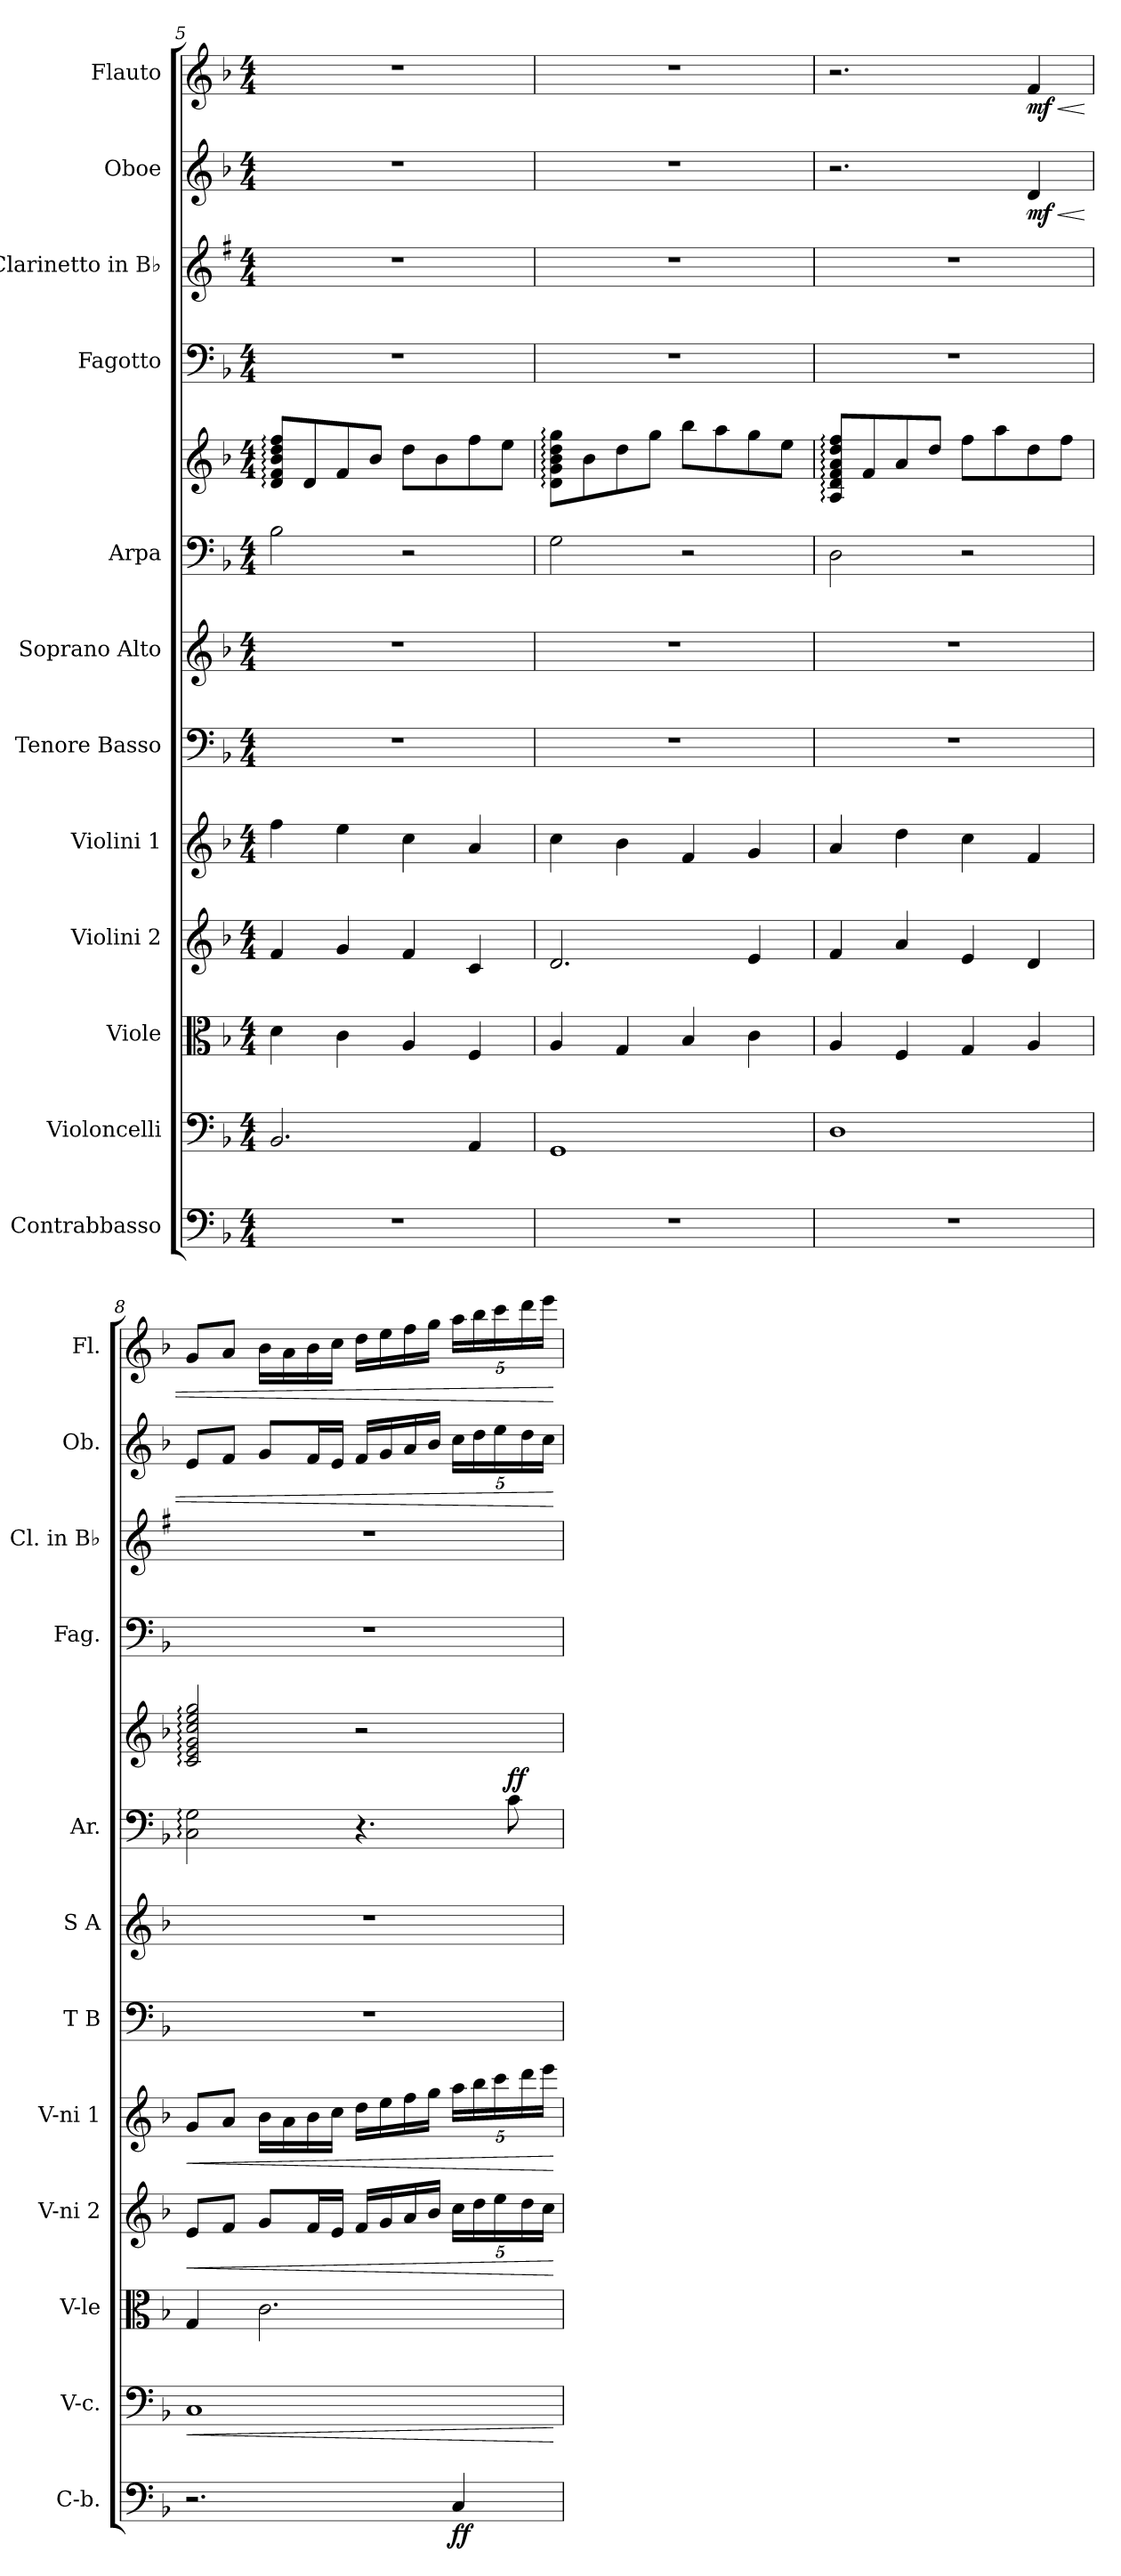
**kern	**dynam	**kern	**dynam	**kern	**kern	**dynam	**kern	**dynam	**kern	**kern	**kern	**kern	**dynam	**kern	**kern	**kern	**dynam	**kern	**dynam
*part12	*part12	*part11	*part11	*part10	*part9	*part9	*part8	*part8	*part7	*part6	*part5	*part5	*part5	*part4	*part3	*part2	*part2	*part1	*part1
*staff13	*staff13	*staff12	*staff12	*staff11	*staff10	*staff10	*staff9	*staff9	*staff8	*staff7	*staff6	*staff5	*staff5/6	*staff4	*staff3	*staff2	*staff2	*staff1	*staff1
*I"Contrabbasso	*	*I"Violoncelli	*	*I"Viole	*I"Violini 2	*	*I"Violini 1	*	*I"Tenore Basso	*I"Soprano Alto	*I"Arpa	*	*	*I"Fagotto	*I"Clarinetto in B♭	*I"Oboe	*	*I"Flauto	*
*I'C-b.	*	*I'V-c.	*	*I'V-le	*I'V-ni 2	*	*I'V-ni 1	*	*I'T B	*I'S A	*I'Ar.	*	*	*I'Fag.	*I'Cl. in B♭	*I'Ob.	*	*I'Fl.	*
*clefF4	*	*clefF4	*	*clefC3	*clefG2	*	*clefG2	*	*clefF4	*clefG2	*clefF4	*clefG2	*	*clefF4	*clefG2	*clefG2	*	*clefG2	*
*	*	*	*	*	*	*	*	*	*	*	*	*	*	*	*ITrd1c2	*	*	*	*
*k[b-]	*	*k[b-]	*	*k[b-]	*k[b-]	*	*k[b-]	*	*k[b-]	*k[b-]	*k[b-]	*k[b-]	*	*k[b-]	*k[b-]	*k[b-]	*	*k[b-]	*
*M4/4	*	*M4/4	*	*M4/4	*M4/4	*	*M4/4	*	*M4/4	*M4/4	*M4/4	*M4/4	*	*M4/4	*M4/4	*M4/4	*	*M4/4	*
=5	=5	=5	=5	=5	=5	=5	=5	=5	=5	=5	=5	=5	=5	=5	=5	=5	=5	=5	=5
1r	.	2.BB-	.	4d	4f	.	4ff	.	1r	1r	2B-:	8d: 8f: 8b-: 8dd: 8ff:L	.	1r	1r	1r	.	1r	.
.	.	.	.	.	.	.	.	.	.	.	.	8d	.	.	.	.	.	.	.
.	.	.	.	4c	4g	.	4ee	.	.	.	.	8f	.	.	.	.	.	.	.
.	.	.	.	.	.	.	.	.	.	.	.	8b-J	.	.	.	.	.	.	.
.	.	.	.	4A	4f	.	4cc	.	.	.	2r	8ddL	.	.	.	.	.	.	.
.	.	.	.	.	.	.	.	.	.	.	.	8b-	.	.	.	.	.	.	.
.	.	4AA	.	4F	4c	.	4a	.	.	.	.	8ff	.	.	.	.	.	.	.
.	.	.	.	.	.	.	.	.	.	.	.	8eeJ	.	.	.	.	.	.	.
=6	=6	=6	=6	=6	=6	=6	=6	=6	=6	=6	=6	=6	=6	=6	=6	=6	=6	=6	=6
1r	.	1GG	.	4A	2.d	.	4cc	.	1r	1r	2G:	8d: 8g: 8b-: 8dd: 8gg:L	.	1r	1r	1r	.	1r	.
.	.	.	.	.	.	.	.	.	.	.	.	8b-	.	.	.	.	.	.	.
.	.	.	.	4G	.	.	4b-	.	.	.	.	8dd	.	.	.	.	.	.	.
.	.	.	.	.	.	.	.	.	.	.	.	8ggJ	.	.	.	.	.	.	.
.	.	.	.	4B-	.	.	4f	.	.	.	2r	8bb-L	.	.	.	.	.	.	.
.	.	.	.	.	.	.	.	.	.	.	.	8aa	.	.	.	.	.	.	.
.	.	.	.	4c	4e	.	4g	.	.	.	.	8gg	.	.	.	.	.	.	.
.	.	.	.	.	.	.	.	.	.	.	.	8eeJ	.	.	.	.	.	.	.
=7	=7	=7	=7	=7	=7	=7	=7	=7	=7	=7	=7	=7	=7	=7	=7	=7	=7	=7	=7
1r	.	1D	.	4A	4f	.	4a	.	1r	1r	2D:	8A: 8d: 8f: 8a: 8dd: 8ff:L	.	1r	1r	2.r	.	2.r	.
.	.	.	.	.	.	.	.	.	.	.	.	8f	.	.	.	.	.	.	.
.	.	.	.	4F	4a	.	4dd	.	.	.	.	8a	.	.	.	.	.	.	.
.	.	.	.	.	.	.	.	.	.	.	.	8ddJ	.	.	.	.	.	.	.
.	.	.	.	4G	4e	.	4cc	.	.	.	2r	8ffL	.	.	.	.	.	.	.
.	.	.	.	.	.	.	.	.	.	.	.	8aa	.	.	.	.	.	.	.
!	!	!	!	!	!	!	!	!	!	!	!	!	!	!	!	!	!LO:HP:b	!	!LO:HP:b
.	.	.	.	4A	4d	.	4f	.	.	.	.	8dd	.	.	.	4d	< mf	4f	< mf
.	.	.	.	.	.	.	.	.	.	.	.	8ffJ	.	.	.	.	.	.	.
=8	=8	=8	=8	=8	=8	=8	=8	=8	=8	=8	=8	=8	=8	=8	=8	=8	=8	=8	=8
!	!	!	!LO:HP:b	!	!	!LO:HP:b	!	!LO:HP:b	!	!	!	!	!	!	!	!	!	!	!
*	*	*	*	*	*	*	*	*	*	*	*	*^	*	*	*	*	*	*	*
2.r	.	1C	<	4G	8eL	<	8gL	<	1r	1r	2C: 2G:	2c: 2e: 2g: 2cc: 2ee: 2gg:	2..ryy	.	1r	1r	8eL	.	8gL	.
.	.	.	.	.	8fJ	.	8aJ	.	.	.	.	.	.	.	.	.	8fJ	.	8aJ	.
.	.	.	.	2.c	8gL	.	16b-LL	.	.	.	.	.	.	.	.	.	8gL	.	16b-LL	.
.	.	.	.	.	.	.	16a	.	.	.	.	.	.	.	.	.	.	.	16a	.
.	.	.	.	.	16fL	.	16b-	.	.	.	.	.	.	.	.	.	16fL	.	16b-	.
.	.	.	.	.	16eJJ	.	16ccJJ	.	.	.	.	.	.	.	.	.	16eJJ	.	16ccJJ	.
.	.	.	.	.	16fLL	.	16ddLL	.	.	.	4.r	2r	.	.	.	.	16fLL	.	16ddLL	.
.	.	.	.	.	16g	.	16ee	.	.	.	.	.	.	.	.	.	16g	.	16ee	.
.	.	.	.	.	16a	.	16ff	.	.	.	.	.	.	.	.	.	16a	.	16ff	.
.	.	.	.	.	16b-JJ	.	16ggJJ	.	.	.	.	.	.	.	.	.	16b-JJ	.	16ggJJ	.
4C	ff	.	.	.	20ccLL	.	20aaLL	.	.	.	.	.	.	.	.	.	20ccLL	.	20aaLL	.
.	.	.	.	.	20dd	.	20bb-	.	.	.	.	.	.	.	.	.	20dd	.	20bb-	.
.	.	.	.	.	20ee	.	20ccc	.	.	.	.	.	.	.	.	.	20ee	.	20ccc	.
.	.	.	.	.	.	.	.	.	.	.	8c	.	8ryy	ff	.	.	.	.	.	.
.	.	.	.	.	20dd	.	20ddd	.	.	.	.	.	.	.	.	.	20dd	.	20ddd	.
.	.	.	.	.	20ccJJ	.	20eeeJJ	.	.	.	.	.	.	.	.	.	20ccJJ	.	20eeeJJ	.
.	.	.	[	.	.	[	.	[	.	.	.	.	.	.	.	.	.	[	.	[
*	*	*	*	*	*	*	*	*	*	*	*	*v	*v	*	*	*	*	*	*	*
=	=	=	=	=	=	=	=	=	=	=	=	=	=	=	=	=	=	=	=
*-	*-	*-	*-	*-	*-	*-	*-	*-	*-	*-	*-	*-	*-	*-	*-	*-	*-	*-	*-
